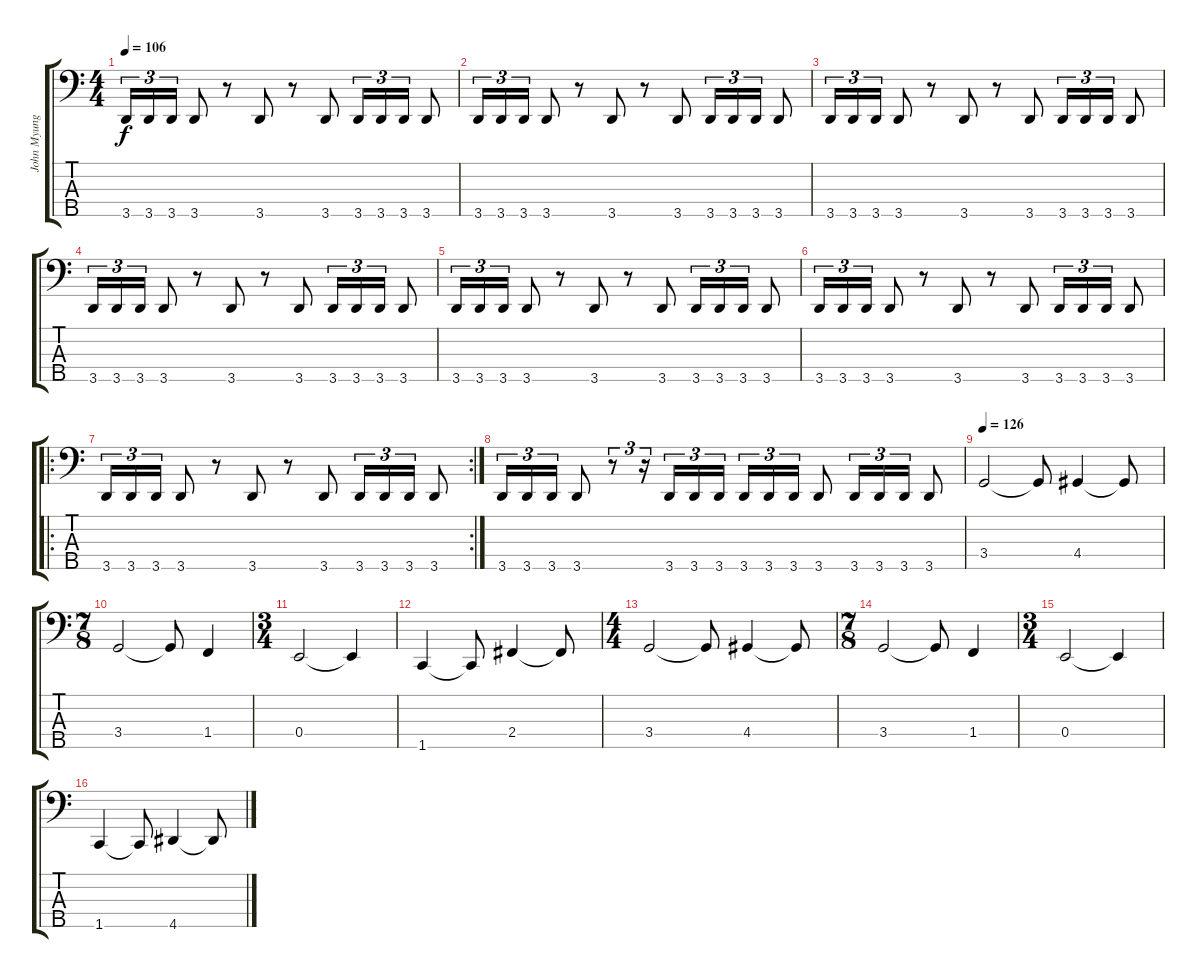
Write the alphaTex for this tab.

\track ("John Myung" "John Myung") {instrument electricbassfinger}
\staff {score tabs}
\tuning (G2 D2 A1 E1 B0) {hide}
\ts (4 4)
\tempo 106
\clef f4
\ks c
3.5.16{tu (3 2) dy f instrument electricbassfinger} 3.5.16{tu (3 2)} 3.5.16{tu (3 2)} 3.5.8 r.8 3.5.8 r.8 3.5.8 3.5.16{tu (3 2)} 3.5.16{tu (3 2)} 3.5.16{tu (3 2)} 3.5.8 |
3.5.16{tu (3 2)} 3.5.16{tu (3 2)} 3.5.16{tu (3 2)} 3.5.8 r.8 3.5.8 r.8 3.5.8 3.5.16{tu (3 2)} 3.5.16{tu (3 2)} 3.5.16{tu (3 2)} 3.5.8 |
3.5.16{tu (3 2)} 3.5.16{tu (3 2)} 3.5.16{tu (3 2)} 3.5.8 r.8 3.5.8 r.8 3.5.8 3.5.16{tu (3 2)} 3.5.16{tu (3 2)} 3.5.16{tu (3 2)} 3.5.8 |
3.5.16{tu (3 2)} 3.5.16{tu (3 2)} 3.5.16{tu (3 2)} 3.5.8 r.8 3.5.8 r.8 3.5.8 3.5.16{tu (3 2)} 3.5.16{tu (3 2)} 3.5.16{tu (3 2)} 3.5.8 |
3.5.16{tu (3 2)} 3.5.16{tu (3 2)} 3.5.16{tu (3 2)} 3.5.8 r.8 3.5.8 r.8 3.5.8 3.5.16{tu (3 2)} 3.5.16{tu (3 2)} 3.5.16{tu (3 2)} 3.5.8 |
3.5.16{tu (3 2)} 3.5.16{tu (3 2)} 3.5.16{tu (3 2)} 3.5.8 r.8 3.5.8 r.8 3.5.8 3.5.16{tu (3 2)} 3.5.16{tu (3 2)} 3.5.16{tu (3 2)} 3.5.8 |
\ro
\rc 2
3.5.16{tu (3 2)} 3.5.16{tu (3 2)} 3.5.16{tu (3 2)} 3.5.8 r.8 3.5.8 r.8 3.5.8 3.5.16{tu (3 2)} 3.5.16{tu (3 2)} 3.5.16{tu (3 2)} 3.5.8 |
3.5.16{tu (3 2)} 3.5.16{tu (3 2)} 3.5.16{tu (3 2)} 3.5.8 r.8{tu (3 2)} r.16{tu (3 2)} 3.5.16{tu (3 2)} 3.5.16{tu (3 2)} 3.5.16{tu (3 2)} 3.5.16{tu (3 2)} 3.5.16{tu (3 2)} 3.5.16{tu (3 2)} 3.5.8 3.5.16{tu (3 2)} 3.5.16{tu (3 2)} 3.5.16{tu (3 2)} 3.5.8 |
\tempo 126
3.4.2 3.4{t}.8 4.4.4 4.4{t}.8 |
\ts (7 8)
3.4.2 3.4{t}.8 1.4.4 |
\ts (3 4)
0.4.2 0.4{t}.4 |
1.5.4 1.5{t}.8 2.4.4 2.4{t}.8 |
\ts (4 4)
3.4.2 3.4{t}.8 4.4.4 4.4{t}.8 |
\ts (7 8)
3.4.2 3.4{t}.8 1.4.4 |
\ts (3 4)
0.4.2 0.4{t}.4 |
1.5.4 1.5{t}.8 4.5.4 4.5{t}.8
